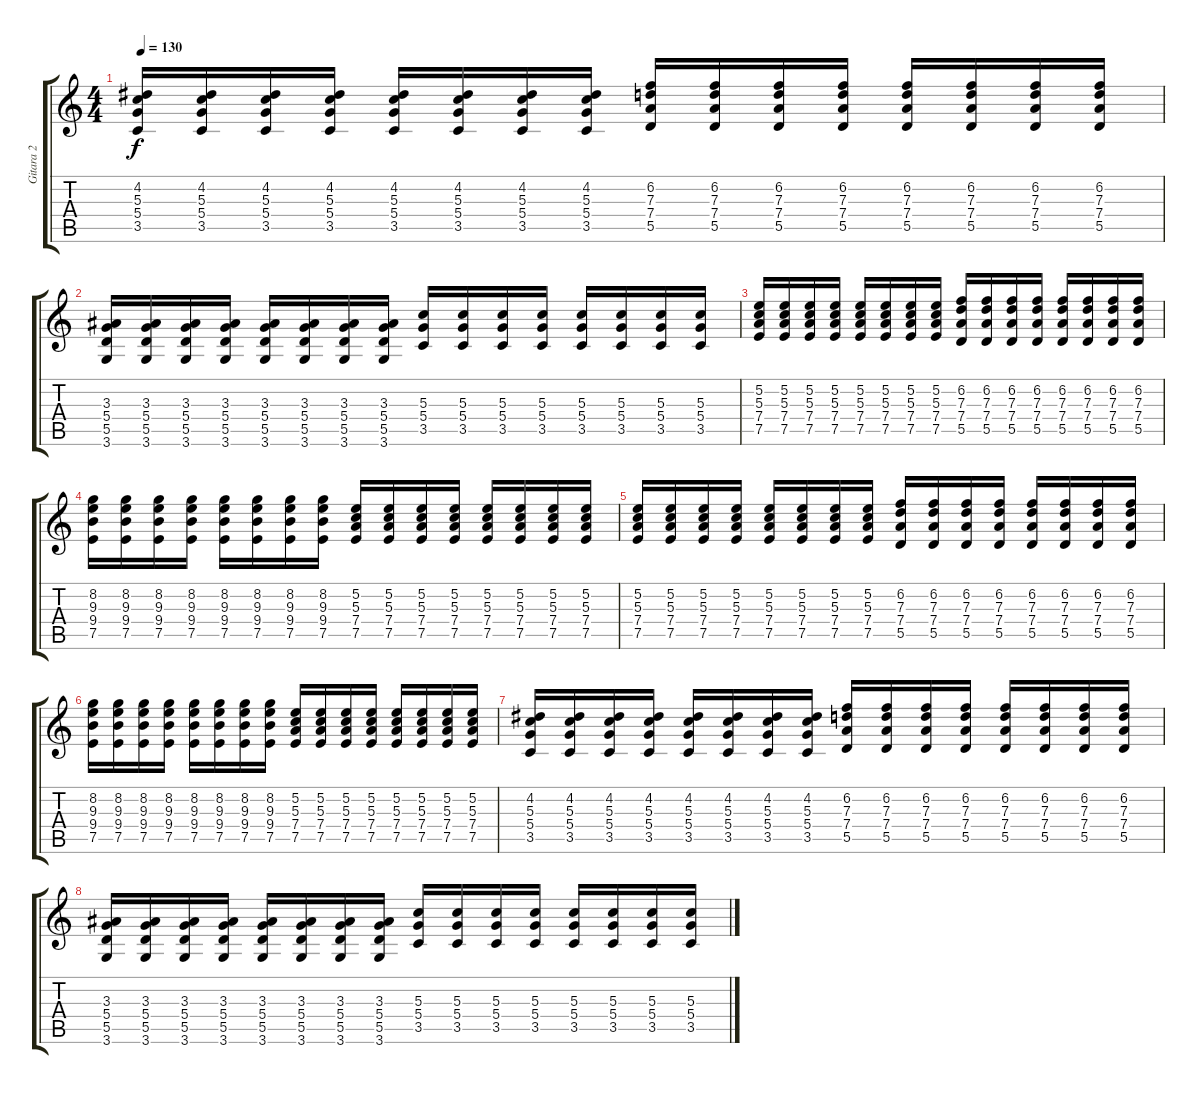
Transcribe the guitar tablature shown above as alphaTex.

\track ("Gitara 2" "Gitara 2") {instrument distortionguitar}
\staff {score tabs}
\tuning (E4 B3 G3 D3 A2 E2) {hide}
\ts (4 4)
\tempo 130
\clef g2
\ks c
(4.2 5.3 5.4 3.5).16{dy f} (4.2 5.3 5.4 3.5).16 (4.2 5.3 5.4 3.5).16 (4.2 5.3 5.4 3.5).16 (4.2 5.3 5.4 3.5).16 (4.2 5.3 5.4 3.5).16 (4.2 5.3 5.4 3.5).16 (4.2 5.3 5.4 3.5).16 (6.2 7.3 7.4 5.5).16 (6.2 7.3 7.4 5.5).16 (6.2 7.3 7.4 5.5).16 (6.2 7.3 7.4 5.5).16 (6.2 7.3 7.4 5.5).16 (6.2 7.3 7.4 5.5).16 (6.2 7.3 7.4 5.5).16 (6.2 7.3 7.4 5.5).16 |
(3.3 5.4 5.5 3.6).16 (3.3 5.4 5.5 3.6).16 (3.3 5.4 5.5 3.6).16 (3.3 5.4 5.5 3.6).16 (3.3 5.4 5.5 3.6).16 (3.3 5.4 5.5 3.6).16 (3.3 5.4 5.5 3.6).16 (3.3 5.4 5.5 3.6).16 (5.3 5.4 3.5).16 (5.3 5.4 3.5).16 (5.3 5.4 3.5).16 (5.3 5.4 3.5).16 (5.3 5.4 3.5).16 (5.3 5.4 3.5).16 (5.3 5.4 3.5).16 (5.3 5.4 3.5).16 |
(5.2 5.3 7.4 7.5).16 (5.2 5.3 7.4 7.5).16 (5.2 5.3 7.4 7.5).16 (5.2 5.3 7.4 7.5).16 (5.2 5.3 7.4 7.5).16 (5.2 5.3 7.4 7.5).16 (5.2 5.3 7.4 7.5).16 (5.2 5.3 7.4 7.5).16 (6.2 7.3 7.4 5.5).16 (6.2 7.3 7.4 5.5).16 (6.2 7.3 7.4 5.5).16 (6.2 7.3 7.4 5.5).16 (6.2 7.3 7.4 5.5).16 (6.2 7.3 7.4 5.5).16 (6.2 7.3 7.4 5.5).16 (6.2 7.3 7.4 5.5).16 |
(8.2 9.3 9.4 7.5).16 (8.2 9.3 9.4 7.5).16 (8.2 9.3 9.4 7.5).16 (8.2 9.3 9.4 7.5).16 (8.2 9.3 9.4 7.5).16 (8.2 9.3 9.4 7.5).16 (8.2 9.3 9.4 7.5).16 (8.2 9.3 9.4 7.5).16 (5.2 5.3 7.4 7.5).16 (5.2 5.3 7.4 7.5).16 (5.2 5.3 7.4 7.5).16 (5.2 5.3 7.4 7.5).16 (5.2 5.3 7.4 7.5).16 (5.2 5.3 7.4 7.5).16 (5.2 5.3 7.4 7.5).16 (5.2 5.3 7.4 7.5).16 |
(5.2 5.3 7.4 7.5).16 (5.2 5.3 7.4 7.5).16 (5.2 5.3 7.4 7.5).16 (5.2 5.3 7.4 7.5).16 (5.2 5.3 7.4 7.5).16 (5.2 5.3 7.4 7.5).16 (5.2 5.3 7.4 7.5).16 (5.2 5.3 7.4 7.5).16 (6.2 7.3 7.4 5.5).16 (6.2 7.3 7.4 5.5).16 (6.2 7.3 7.4 5.5).16 (6.2 7.3 7.4 5.5).16 (6.2 7.3 7.4 5.5).16 (6.2 7.3 7.4 5.5).16 (6.2 7.3 7.4 5.5).16 (6.2 7.3 7.4 5.5).16 |
(8.2 9.3 9.4 7.5).16 (8.2 9.3 9.4 7.5).16 (8.2 9.3 9.4 7.5).16 (8.2 9.3 9.4 7.5).16 (8.2 9.3 9.4 7.5).16 (8.2 9.3 9.4 7.5).16 (8.2 9.3 9.4 7.5).16 (8.2 9.3 9.4 7.5).16 (5.2 5.3 7.4 7.5).16 (5.2 5.3 7.4 7.5).16 (5.2 5.3 7.4 7.5).16 (5.2 5.3 7.4 7.5).16 (5.2 5.3 7.4 7.5).16 (5.2 5.3 7.4 7.5).16 (5.2 5.3 7.4 7.5).16 (5.2 5.3 7.4 7.5).16 |
(4.2 5.3 5.4 3.5).16 (4.2 5.3 5.4 3.5).16 (4.2 5.3 5.4 3.5).16 (4.2 5.3 5.4 3.5).16 (4.2 5.3 5.4 3.5).16 (4.2 5.3 5.4 3.5).16 (4.2 5.3 5.4 3.5).16 (4.2 5.3 5.4 3.5).16 (6.2 7.3 7.4 5.5).16 (6.2 7.3 7.4 5.5).16 (6.2 7.3 7.4 5.5).16 (6.2 7.3 7.4 5.5).16 (6.2 7.3 7.4 5.5).16 (6.2 7.3 7.4 5.5).16 (6.2 7.3 7.4 5.5).16 (6.2 7.3 7.4 5.5).16 |
(3.3 5.4 5.5 3.6).16 (3.3 5.4 5.5 3.6).16 (3.3 5.4 5.5 3.6).16 (3.3 5.4 5.5 3.6).16 (3.3 5.4 5.5 3.6).16 (3.3 5.4 5.5 3.6).16 (3.3 5.4 5.5 3.6).16 (3.3 5.4 5.5 3.6).16 (5.3 5.4 3.5).16 (5.3 5.4 3.5).16 (5.3 5.4 3.5).16 (5.3 5.4 3.5).16 (5.3 5.4 3.5).16 (5.3 5.4 3.5).16 (5.3 5.4 3.5).16 (5.3 5.4 3.5).16
